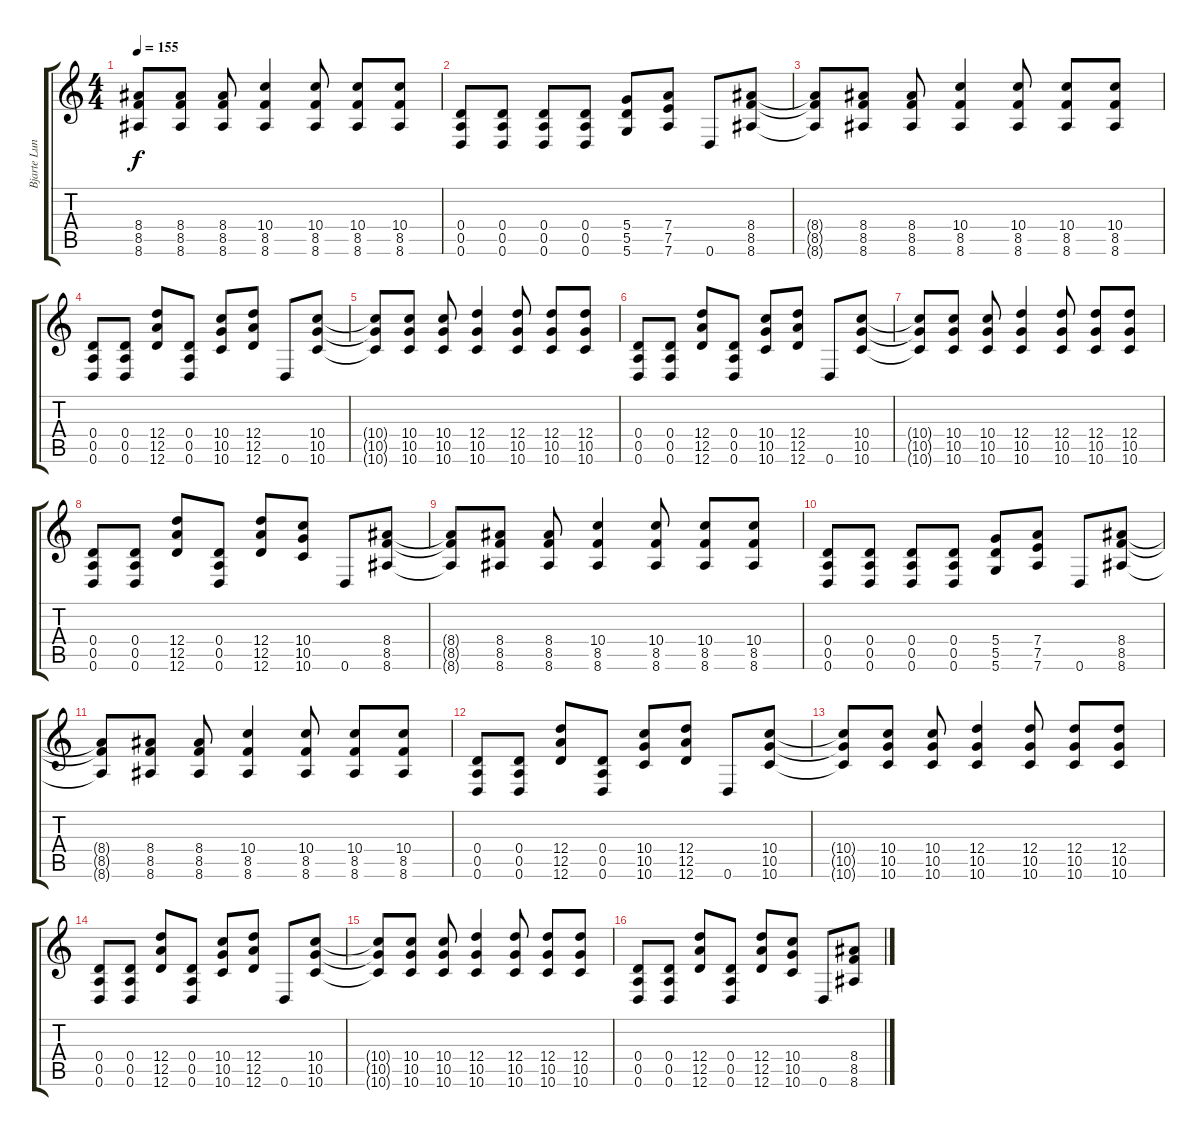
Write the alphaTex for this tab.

\track ("Bjarte Lund Rolland" "Bjarte Lun") {instrument overdrivenguitar}
\staff {score tabs}
\tuning (E4 B3 G3 D3 A2 D2) {hide}
\ts (4 4)
\tempo 155
\clef g2
\ks c
(8.4{t} 8.5{t} 8.6{t}).8{dy f} (8.4 8.5 8.6).8 (8.4 8.5 8.6).8 (10.4 8.5 8.6).4 (10.4 8.5 8.6).8 (10.4 8.5 8.6).8 (10.4 8.5 8.6).8 |
(0.4 0.5 0.6).8 (0.4 0.5 0.6).8 (0.4 0.5 0.6).8 (0.4 0.5 0.6).8 (5.4 5.5 5.6).8 (7.4 7.5 7.6).8 0.6.8 (8.4 8.5 8.6).8 |
(8.4{t} 8.5{t} 8.6{t}).8 (8.4 8.5 8.6).8 (8.4 8.5 8.6).8 (10.4 8.5 8.6).4 (10.4 8.5 8.6).8 (10.4 8.5 8.6).8 (10.4 8.5 8.6).8 |
(0.4 0.5 0.6).8 (0.4 0.5 0.6).8 (12.4 12.5 12.6).8 (0.4 0.5 0.6).8 (10.4 10.5 10.6).8 (12.4 12.5 12.6).8 0.6.8 (10.4 10.5 10.6).8 |
(10.4{t} 10.5{t} 10.6{t}).8 (10.4 10.5 10.6).8 (10.4 10.5 10.6).8 (12.4 10.5 10.6).4 (12.4 10.5 10.6).8 (12.4 10.5 10.6).8 (12.4 10.5 10.6).8 |
(0.4 0.5 0.6).8 (0.4 0.5 0.6).8 (12.4 12.5 12.6).8 (0.4 0.5 0.6).8 (10.4 10.5 10.6).8 (12.4 12.5 12.6).8 0.6.8 (10.4 10.5 10.6).8 |
(10.4{t} 10.5{t} 10.6{t}).8 (10.4 10.5 10.6).8 (10.4 10.5 10.6).8 (12.4 10.5 10.6).4 (12.4 10.5 10.6).8 (12.4 10.5 10.6).8 (12.4 10.5 10.6).8 |
(0.4 0.5 0.6).8 (0.4 0.5 0.6).8 (12.4 12.5 12.6).8 (0.4 0.5 0.6).8 (12.4 12.5 12.6).8 (10.4 10.5 10.6).8 0.6.8 (8.4 8.5 8.6).8 |
(8.4{t} 8.5{t} 8.6{t}).8 (8.4 8.5 8.6).8 (8.4 8.5 8.6).8 (10.4 8.5 8.6).4 (10.4 8.5 8.6).8 (10.4 8.5 8.6).8 (10.4 8.5 8.6).8 |
(0.4 0.5 0.6).8 (0.4 0.5 0.6).8 (0.4 0.5 0.6).8 (0.4 0.5 0.6).8 (5.4 5.5 5.6).8 (7.4 7.5 7.6).8 0.6.8 (8.4 8.5 8.6).8 |
(8.4{t} 8.5{t} 8.6{t}).8 (8.4 8.5 8.6).8 (8.4 8.5 8.6).8 (10.4 8.5 8.6).4 (10.4 8.5 8.6).8 (10.4 8.5 8.6).8 (10.4 8.5 8.6).8 |
(0.4 0.5 0.6).8 (0.4 0.5 0.6).8 (12.4 12.5 12.6).8 (0.4 0.5 0.6).8 (10.4 10.5 10.6).8 (12.4 12.5 12.6).8 0.6.8 (10.4 10.5 10.6).8 |
(10.4{t} 10.5{t} 10.6{t}).8 (10.4 10.5 10.6).8 (10.4 10.5 10.6).8 (12.4 10.5 10.6).4 (12.4 10.5 10.6).8 (12.4 10.5 10.6).8 (12.4 10.5 10.6).8 |
(0.4 0.5 0.6).8 (0.4 0.5 0.6).8 (12.4 12.5 12.6).8 (0.4 0.5 0.6).8 (10.4 10.5 10.6).8 (12.4 12.5 12.6).8 0.6.8 (10.4 10.5 10.6).8 |
(10.4{t} 10.5{t} 10.6{t}).8 (10.4 10.5 10.6).8 (10.4 10.5 10.6).8 (12.4 10.5 10.6).4 (12.4 10.5 10.6).8 (12.4 10.5 10.6).8 (12.4 10.5 10.6).8 |
(0.4 0.5 0.6).8 (0.4 0.5 0.6).8 (12.4 12.5 12.6).8 (0.4 0.5 0.6).8 (12.4 12.5 12.6).8 (10.4 10.5 10.6).8 0.6.8 (8.4 8.5 8.6).8
